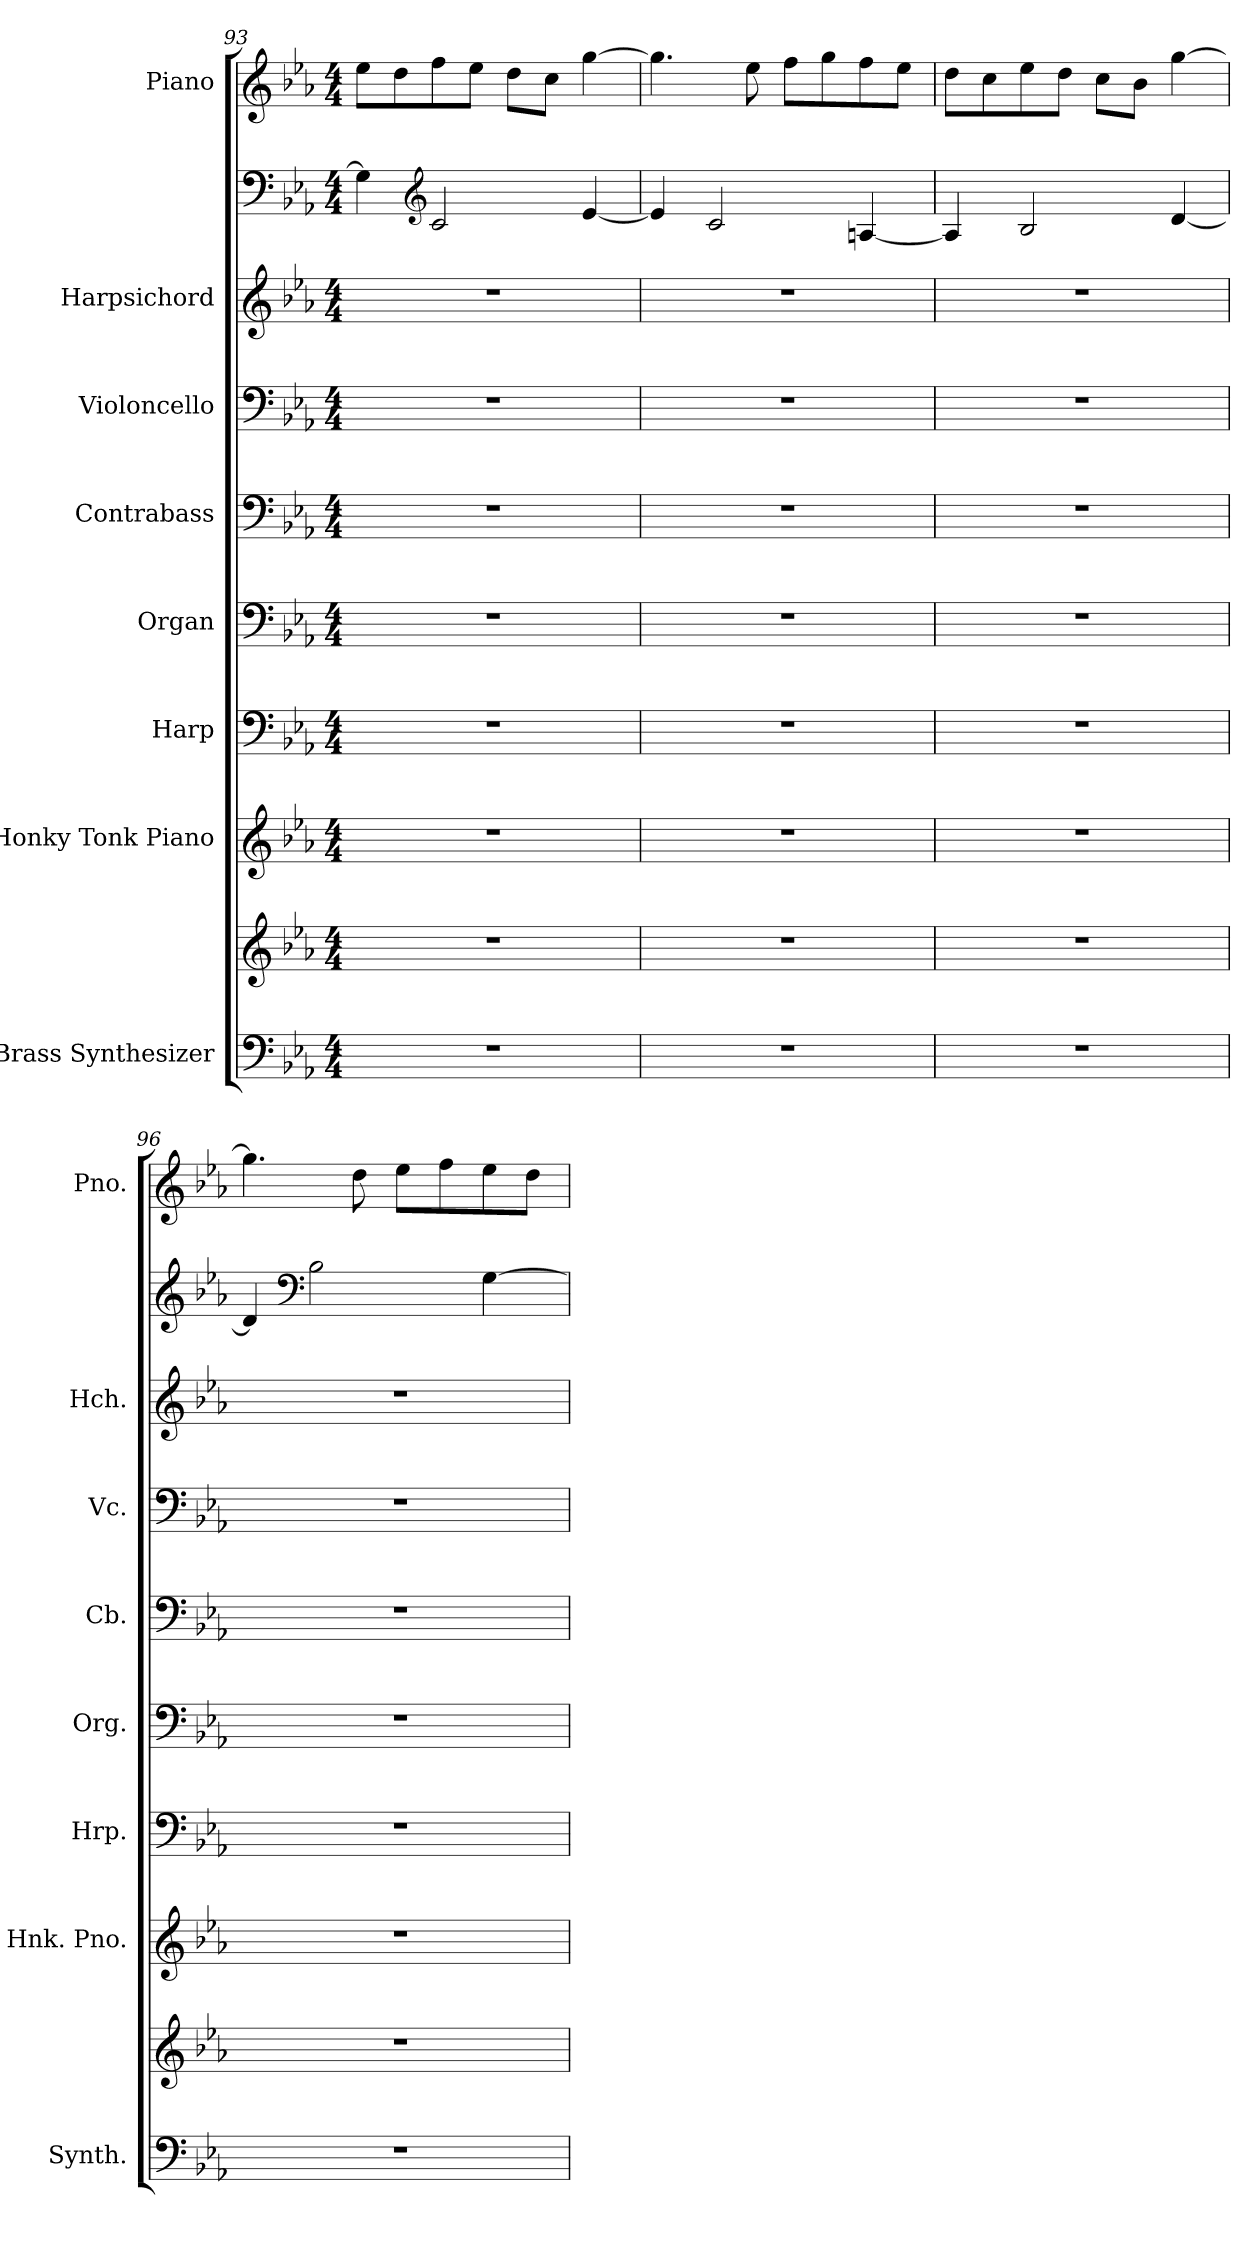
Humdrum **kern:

**kern	**kern	**kern	**kern	**kern	**kern	**kern	**kern	**kern	**kern
*part8	*part8	*part7	*part6	*part5	*part4	*part3	*part2	*part2	*part1
*staff10	*staff9	*staff8	*staff7	*staff6	*staff5	*staff4	*staff3	*staff2	*staff1
*I"Brass Synthesizer	*	*I"Honky Tonk Piano	*I"Harp	*I"Organ	*I"Contrabass	*I"Violoncello	*I"Harpsichord	*	*I"Piano
*I'Synth.	*	*I'Hnk. Pno.	*I'Hrp.	*I'Org.	*I'Cb.	*I'Vc.	*I'Hch.	*	*I'Pno.
*clefF4	*clefG2	*clefG2	*clefF4	*clefF4	*clefF4	*clefF4	*clefG2	*clefF4	*clefG2
*	*	*	*	*	*ITrd7c12	*	*	*	*
*k[b-e-a-]	*k[b-e-a-]	*k[b-e-a-]	*k[b-e-a-]	*k[b-e-a-]	*k[b-e-a-]	*k[b-e-a-]	*k[b-e-a-]	*k[b-e-a-]	*k[b-e-a-]
*M4/4	*M4/4	*M4/4	*M4/4	*M4/4	*M4/4	*M4/4	*M4/4	*M4/4	*M4/4
=93	=93	=93	=93	=93	=93	=93	=93	=93	=93
1r	1r	1r	1r	1r	1r	1r	1r	4G\]	8ee-\L
.	.	.	.	.	.	.	.	.	8dd\
*	*	*	*	*	*	*	*	*clefG2	*
.	.	.	.	.	.	.	.	2c/	8ff\
.	.	.	.	.	.	.	.	.	8ee-\J
.	.	.	.	.	.	.	.	.	8dd\L
.	.	.	.	.	.	.	.	.	8cc\J
.	.	.	.	.	.	.	.	[4e-/	[4gg\
!!LO:PB:g=z
=94	=94	=94	=94	=94	=94	=94	=94	=94	=94
1r	1r	1r	1r	1r	1r	1r	1r	4e-/]	4.gg\]
.	.	.	.	.	.	.	.	2c/	.
.	.	.	.	.	.	.	.	.	8ee-\
.	.	.	.	.	.	.	.	.	8ff\L
.	.	.	.	.	.	.	.	.	8gg\
.	.	.	.	.	.	.	.	[4An/	8ff\
.	.	.	.	.	.	.	.	.	8ee-\J
=95	=95	=95	=95	=95	=95	=95	=95	=95	=95
1r	1r	1r	1r	1r	1r	1r	1r	4A/]	8dd\L
.	.	.	.	.	.	.	.	.	8cc\
.	.	.	.	.	.	.	.	2B-/	8ee-\
.	.	.	.	.	.	.	.	.	8dd\J
.	.	.	.	.	.	.	.	.	8cc\L
.	.	.	.	.	.	.	.	.	8b-\J
.	.	.	.	.	.	.	.	[4d/	[4gg\
=96	=96	=96	=96	=96	=96	=96	=96	=96	=96
1r	1r	1r	1r	1r	1r	1r	1r	4d/]	4.gg\]
*	*	*	*	*	*	*	*	*clefF4	*
.	.	.	.	.	.	.	.	2B-\	.
.	.	.	.	.	.	.	.	.	8dd\
.	.	.	.	.	.	.	.	.	8ee-\L
.	.	.	.	.	.	.	.	.	8ff\
.	.	.	.	.	.	.	.	[4G\	8ee-\
.	.	.	.	.	.	.	.	.	8dd\J
=	=	=	=	=	=	=	=	=	=
*-	*-	*-	*-	*-	*-	*-	*-	*-	*-
